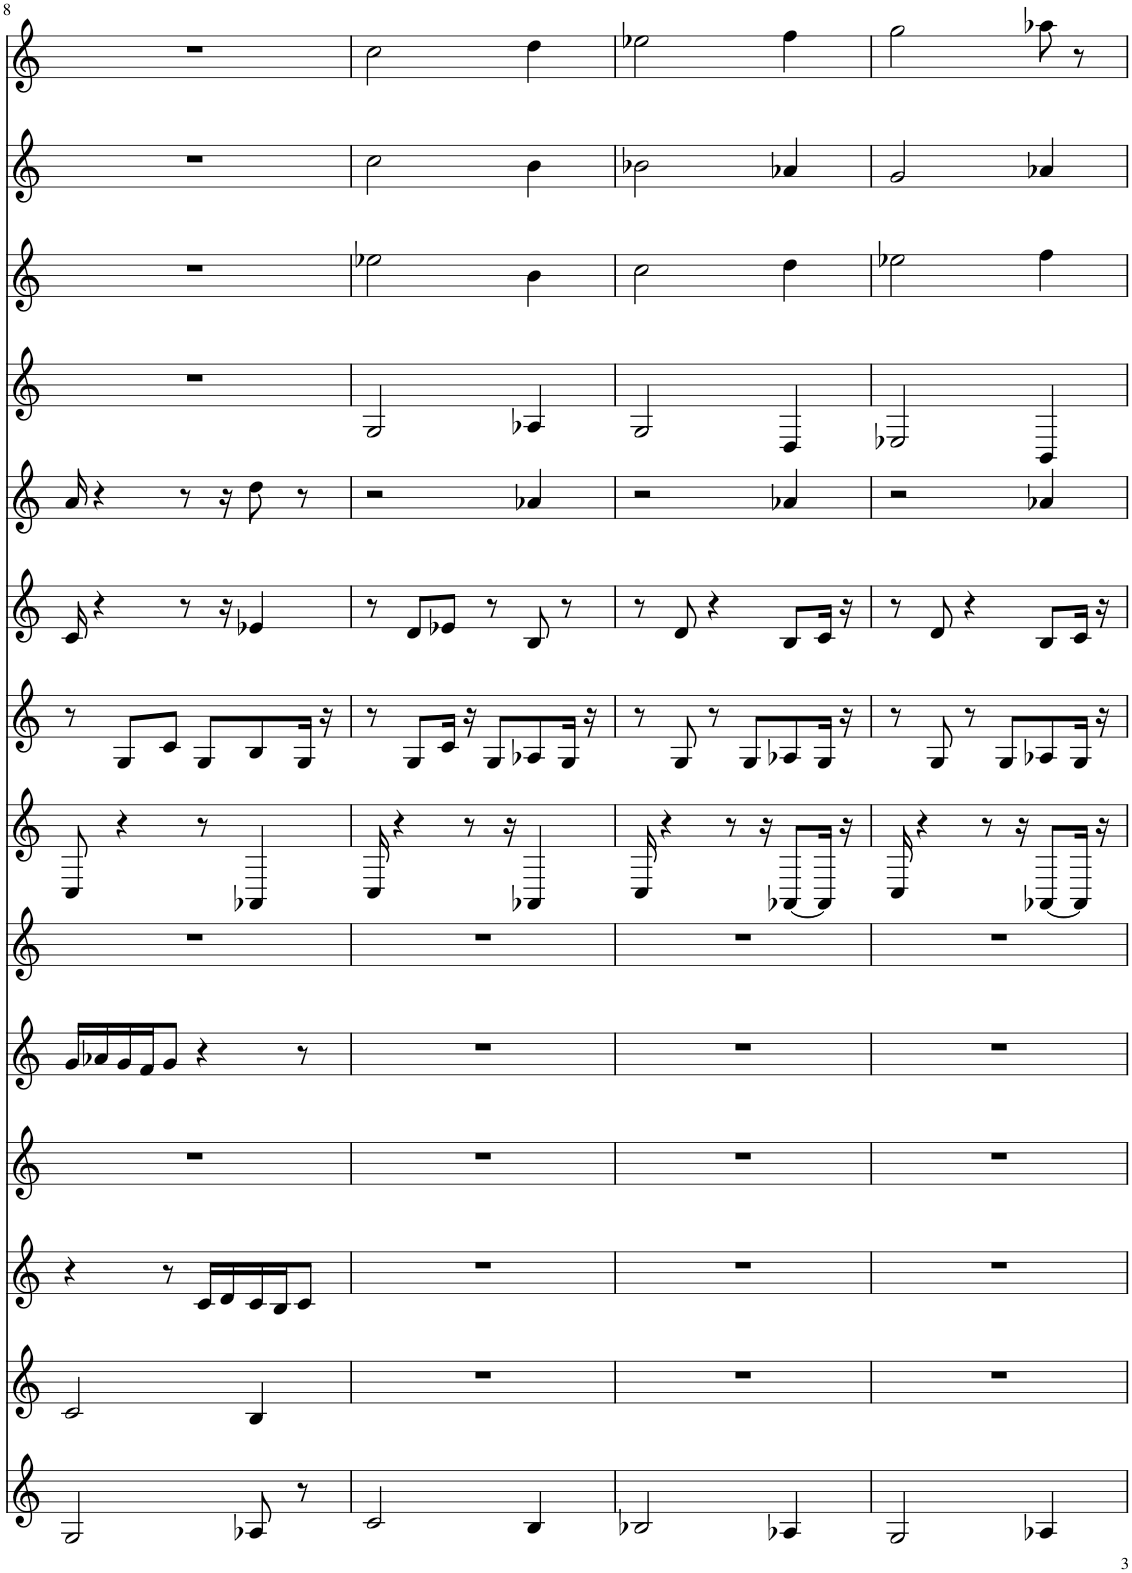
**kern	**kern	**kern	**kern	**kern	**kern	**kern	**kern	**kern	**kern	**kern	**kern	**kern	**kern
*part14	*part13	*part12	*part11	*part10	*part9	*part8	*part7	*part6	*part5	*part4	*part3	*part2	*part1
*staff14	*staff13	*staff12	*staff11	*staff10	*staff9	*staff8	*staff7	*staff6	*staff5	*staff4	*staff3	*staff2	*staff1
*I"TRACK 15	*I"TRACK 14	*I"TRACK 12	*I"TRACK 11	*I"TRACK 10	*I"TRACK 09	*I"TRACK 08	*I"TRACK 07	*I"TRACK 06	*I"TRACK 05	*I"TRACK 04	*I"TRACK 03	*I"TRACK 02	*I"TRACK 01
!!LO:PB:g=z
*clefG2	*clefG2	*clefG2	*clefG2	*clefG2	*clefG2	*clefG2	*clefG2	*clefG2	*clefG2	*clefG2	*clefG2	*clefG2	*clefG2
*k[]	*k[]	*k[]	*k[]	*k[]	*k[]	*k[]	*k[]	*k[]	*k[]	*k[]	*k[]	*k[]	*k[]
*M6/8	*M6/8	*M6/8	*M6/8	*M6/8	*M6/8	*M6/8	*M6/8	*M6/8	*M6/8	*M6/8	*M6/8	*M6/8	*M6/8
=8	=8	=8	=8	=8	=8	=8	=8	=8	=8	=8	=8	=8	=8
2G/	2c/	4r	2.r	16g/LL	2.r	8C/	8r	16c/	16a/	2.r	2.r	2.r	2.r
.	.	.	.	16a-X/	.	.	.	4r	4r	.	.	.	.
.	.	.	.	16g/	.	4r	8G/L	.	.	.	.	.	.
.	.	.	.	16f/J	.	.	.	.	.	.	.	.	.
.	.	8r	.	8g/J	.	.	8c/J	.	.	.	.	.	.
.	.	.	.	.	.	.	.	8r	8r	.	.	.	.
.	.	16c/LL	.	4r	.	8r	8G/L	.	.	.	.	.	.
.	.	16d/	.	.	.	.	.	16r	16r	.	.	.	.
8A-X/	4B/	16c/	.	.	.	4AA-X/	8B/	4e-X/	8dd\	.	.	.	.
.	.	16B/J	.	.	.	.	.	.	.	.	.	.	.
8r	.	8c/J	.	8r	.	.	16G/Jk	.	8r	.	.	.	.
.	.	.	.	.	.	.	16r	.	.	.	.	.	.
=9	=9	=9	=9	=9	=9	=9	=9	=9	=9	=9	=9	=9	=9
2c/	2.r	2.r	2.r	2.r	2.r	16C/	8r	8r	2r	2G/	2ee-X\	2cc\	2cc\
.	.	.	.	.	.	4r	.	.	.	.	.	.	.
.	.	.	.	.	.	.	8G/L	8d/L	.	.	.	.	.
.	.	.	.	.	.	.	16c/Jk	8e-X/J	.	.	.	.	.
.	.	.	.	.	.	8r	16r	.	.	.	.	.	.
.	.	.	.	.	.	.	8G/L	8r	.	.	.	.	.
.	.	.	.	.	.	16r	.	.	.	.	.	.	.
4B/	.	.	.	.	.	4AA-X/	8A-X/	8B/	4a-X/	4A-X/	4b\	4b\	4dd\
.	.	.	.	.	.	.	16G/Jk	8r	.	.	.	.	.
.	.	.	.	.	.	.	16r	.	.	.	.	.	.
=10	=10	=10	=10	=10	=10	=10	=10	=10	=10	=10	=10	=10	=10
2B-X/	2.r	2.r	2.r	2.r	2.r	16C/	8r	8r	2r	2G/	2cc\	2b-X\	2ee-X\
.	.	.	.	.	.	4r	.	.	.	.	.	.	.
.	.	.	.	.	.	.	8G/	8d/	.	.	.	.	.
.	.	.	.	.	.	.	8r	4r	.	.	.	.	.
.	.	.	.	.	.	8r	.	.	.	.	.	.	.
.	.	.	.	.	.	.	8G/L	.	.	.	.	.	.
.	.	.	.	.	.	16r	.	.	.	.	.	.	.
4A-X/	.	.	.	.	.	[8AA-X/L	8A-X/	8B/L	4a-X/	4D/	4dd\	4a-X/	4ff\
.	.	.	.	.	.	16AA-/Jk]	16G/Jk	16c/Jk	.	.	.	.	.
.	.	.	.	.	.	16r	16r	16r	.	.	.	.	.
=11	=11	=11	=11	=11	=11	=11	=11	=11	=11	=11	=11	=11	=11
2G/	2.r	2.r	2.r	2.r	2.r	16C/	8r	8r	2r	2E-X/	2ee-X\	2g/	2gg\
.	.	.	.	.	.	4r	.	.	.	.	.	.	.
.	.	.	.	.	.	.	8G/	8d/	.	.	.	.	.
.	.	.	.	.	.	.	8r	4r	.	.	.	.	.
.	.	.	.	.	.	8r	.	.	.	.	.	.	.
.	.	.	.	.	.	.	8G/L	.	.	.	.	.	.
.	.	.	.	.	.	16r	.	.	.	.	.	.	.
4A-X/	.	.	.	.	.	[8AA-X/L	8A-X/	8B/L	4a-X/	4BB/	4ff\	4a-X/	8aa-X\
.	.	.	.	.	.	16AA-/Jk]	16G/Jk	16c/Jk	.	.	.	.	8r
.	.	.	.	.	.	16r	16r	16r	.	.	.	.	.
=	=	=	=	=	=	=	=	=	=	=	=	=	=
*-	*-	*-	*-	*-	*-	*-	*-	*-	*-	*-	*-	*-	*-
